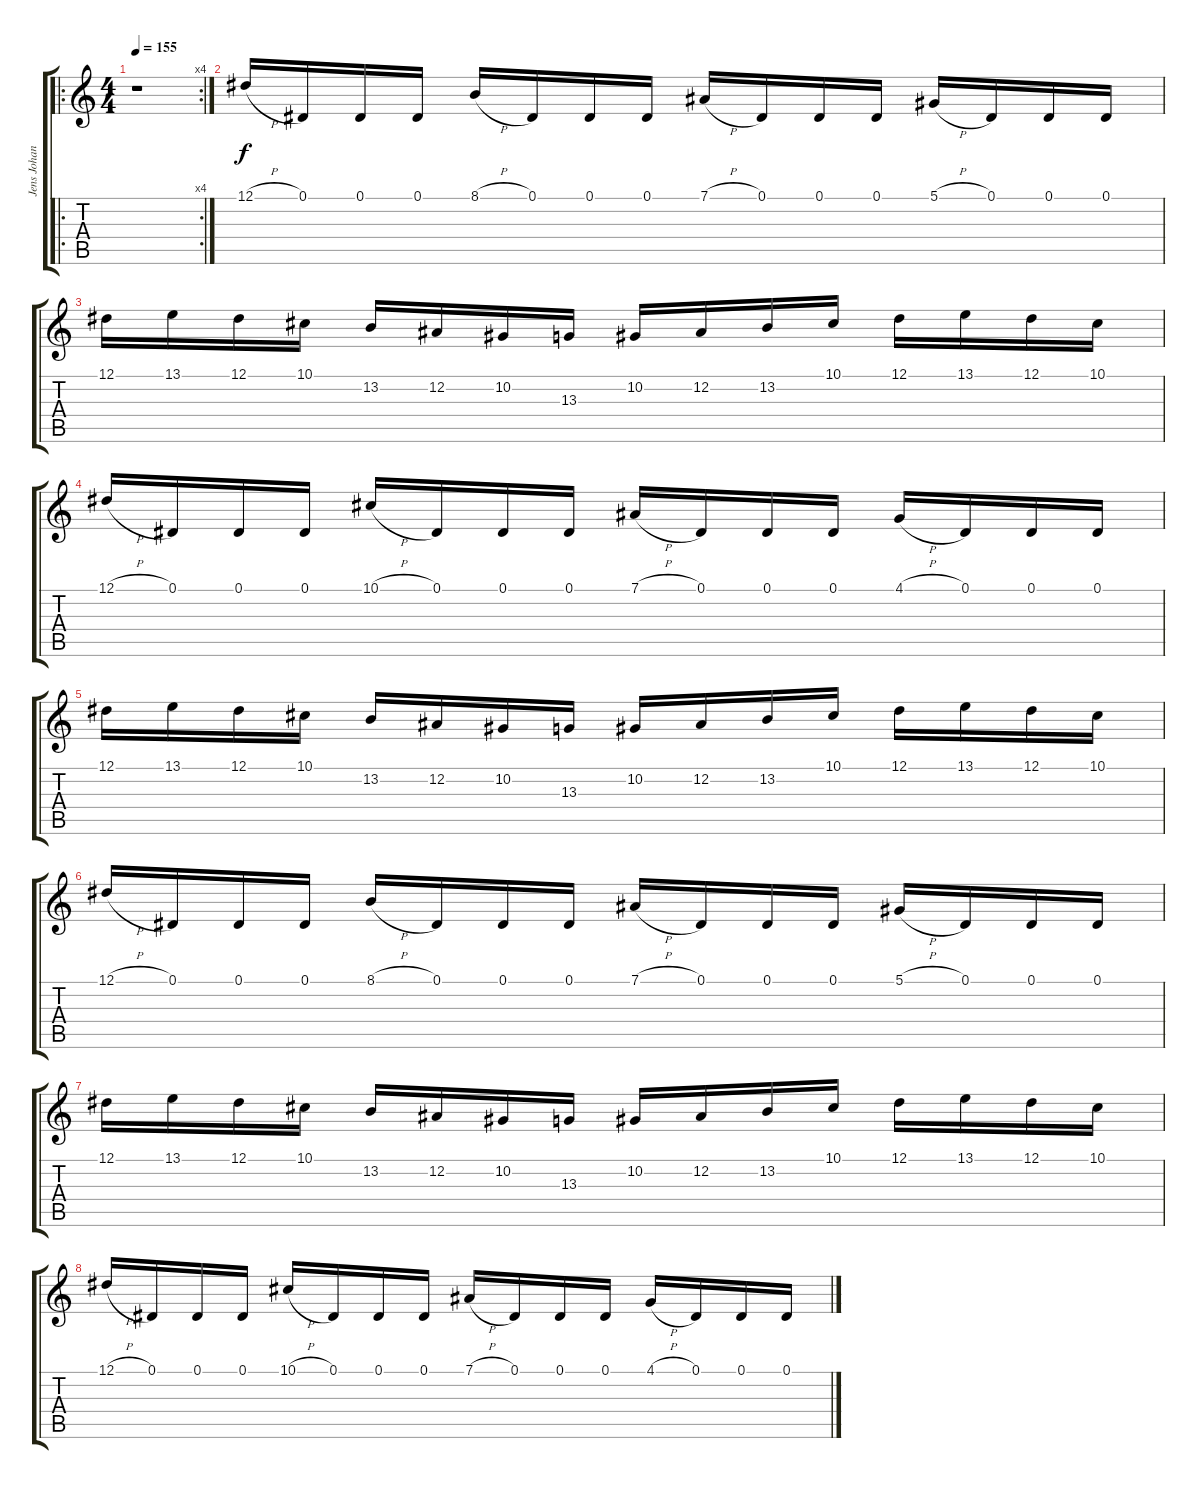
\track ("Jens Johansson" "Jens Johan") {instrument harpsichord}
\staff {score tabs}
\tuning (Eb4 Bb3 Gb3 Db3 Ab2 Eb2) {hide}
\ro
\rc 4
\ts (4 4)
\tempo 155
\clef g2
\ks c
r.1{dy f instrument harpsichord} |
12.1{h}.16 0.1.16 0.1.16 0.1.16 8.1{h}.16 0.1.16 0.1.16 0.1.16 7.1{h}.16 0.1.16 0.1.16 0.1.16 5.1{h}.16 0.1.16 0.1.16 0.1.16 |
12.1.16 13.1.16 12.1.16 10.1.16 13.2.16 12.2.16 10.2.16 13.3.16 10.2.16 12.2.16 13.2.16 10.1.16 12.1.16 13.1.16 12.1.16 10.1.16 |
12.1{h}.16 0.1.16 0.1.16 0.1.16 10.1{h}.16 0.1.16 0.1.16 0.1.16 7.1{h}.16 0.1.16 0.1.16 0.1.16 4.1{h}.16 0.1.16 0.1.16 0.1.16 |
12.1.16 13.1.16 12.1.16 10.1.16 13.2.16 12.2.16 10.2.16 13.3.16 10.2.16 12.2.16 13.2.16 10.1.16 12.1.16 13.1.16 12.1.16 10.1.16 |
12.1{h}.16 0.1.16 0.1.16 0.1.16 8.1{h}.16 0.1.16 0.1.16 0.1.16 7.1{h}.16 0.1.16 0.1.16 0.1.16 5.1{h}.16 0.1.16 0.1.16 0.1.16 |
12.1.16 13.1.16 12.1.16 10.1.16 13.2.16 12.2.16 10.2.16 13.3.16 10.2.16 12.2.16 13.2.16 10.1.16 12.1.16 13.1.16 12.1.16 10.1.16 |
12.1{h}.16 0.1.16 0.1.16 0.1.16 10.1{h}.16 0.1.16 0.1.16 0.1.16 7.1{h}.16 0.1.16 0.1.16 0.1.16 4.1{h}.16 0.1.16 0.1.16 0.1.16
